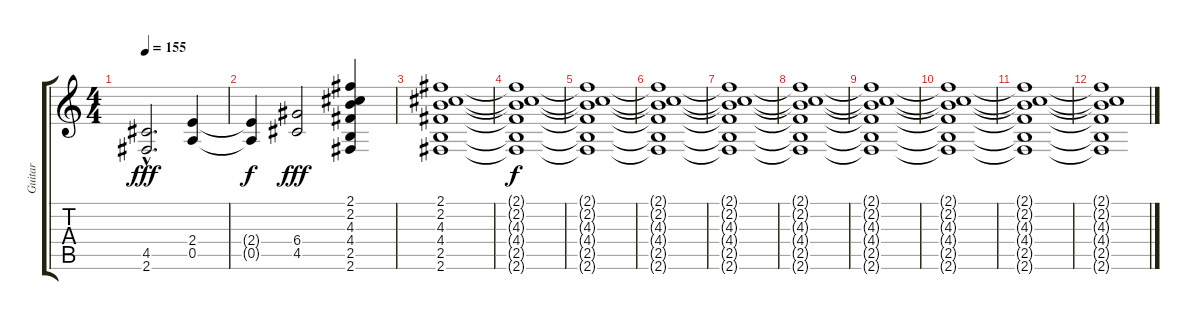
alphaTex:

\track ("Guitar" "Guitar") {instrument distortionguitar}
\staff {score tabs}
\tuning (E4 B3 G3 D3 A2 E2) {hide}
\ts (4 4)
\tempo 155
\clef g2
\ks c
(4.5{hac} 2.6{hac}).2{d dy fff} (2.4 0.5).4 |
(2.4{t} 0.5{t}).4{dy f} (6.4 4.5).2{dy fff} (2.1 2.2 4.3 4.4 2.5 2.6).4 |
(2.1 2.2 4.3 4.4 2.5 2.6).1 |
(2.1{t} 2.2{t} 4.3{t} 4.4{t} 2.5{t} 2.6{t}).1{dy f} |
(2.1{t} 2.2{t} 4.3{t} 4.4{t} 2.5{t} 2.6{t}).1 |
(2.1{t} 2.2{t} 4.3{t} 4.4{t} 2.5{t} 2.6{t}).1 |
(2.1{t} 2.2{t} 4.3{t} 4.4{t} 2.5{t} 2.6{t}).1 |
(2.1{t} 2.2{t} 4.3{t} 4.4{t} 2.5{t} 2.6{t}).1 |
(2.1{t} 2.2{t} 4.3{t} 4.4{t} 2.5{t} 2.6{t}).1 |
(2.1{t} 2.2{t} 4.3{t} 4.4{t} 2.5{t} 2.6{t}).1 |
(2.1{t} 2.2{t} 4.3{t} 4.4{t} 2.5{t} 2.6{t}).1 |
(2.1{t} 2.2{t} 4.3{t} 4.4{t} 2.5{t} 2.6{t}).1
